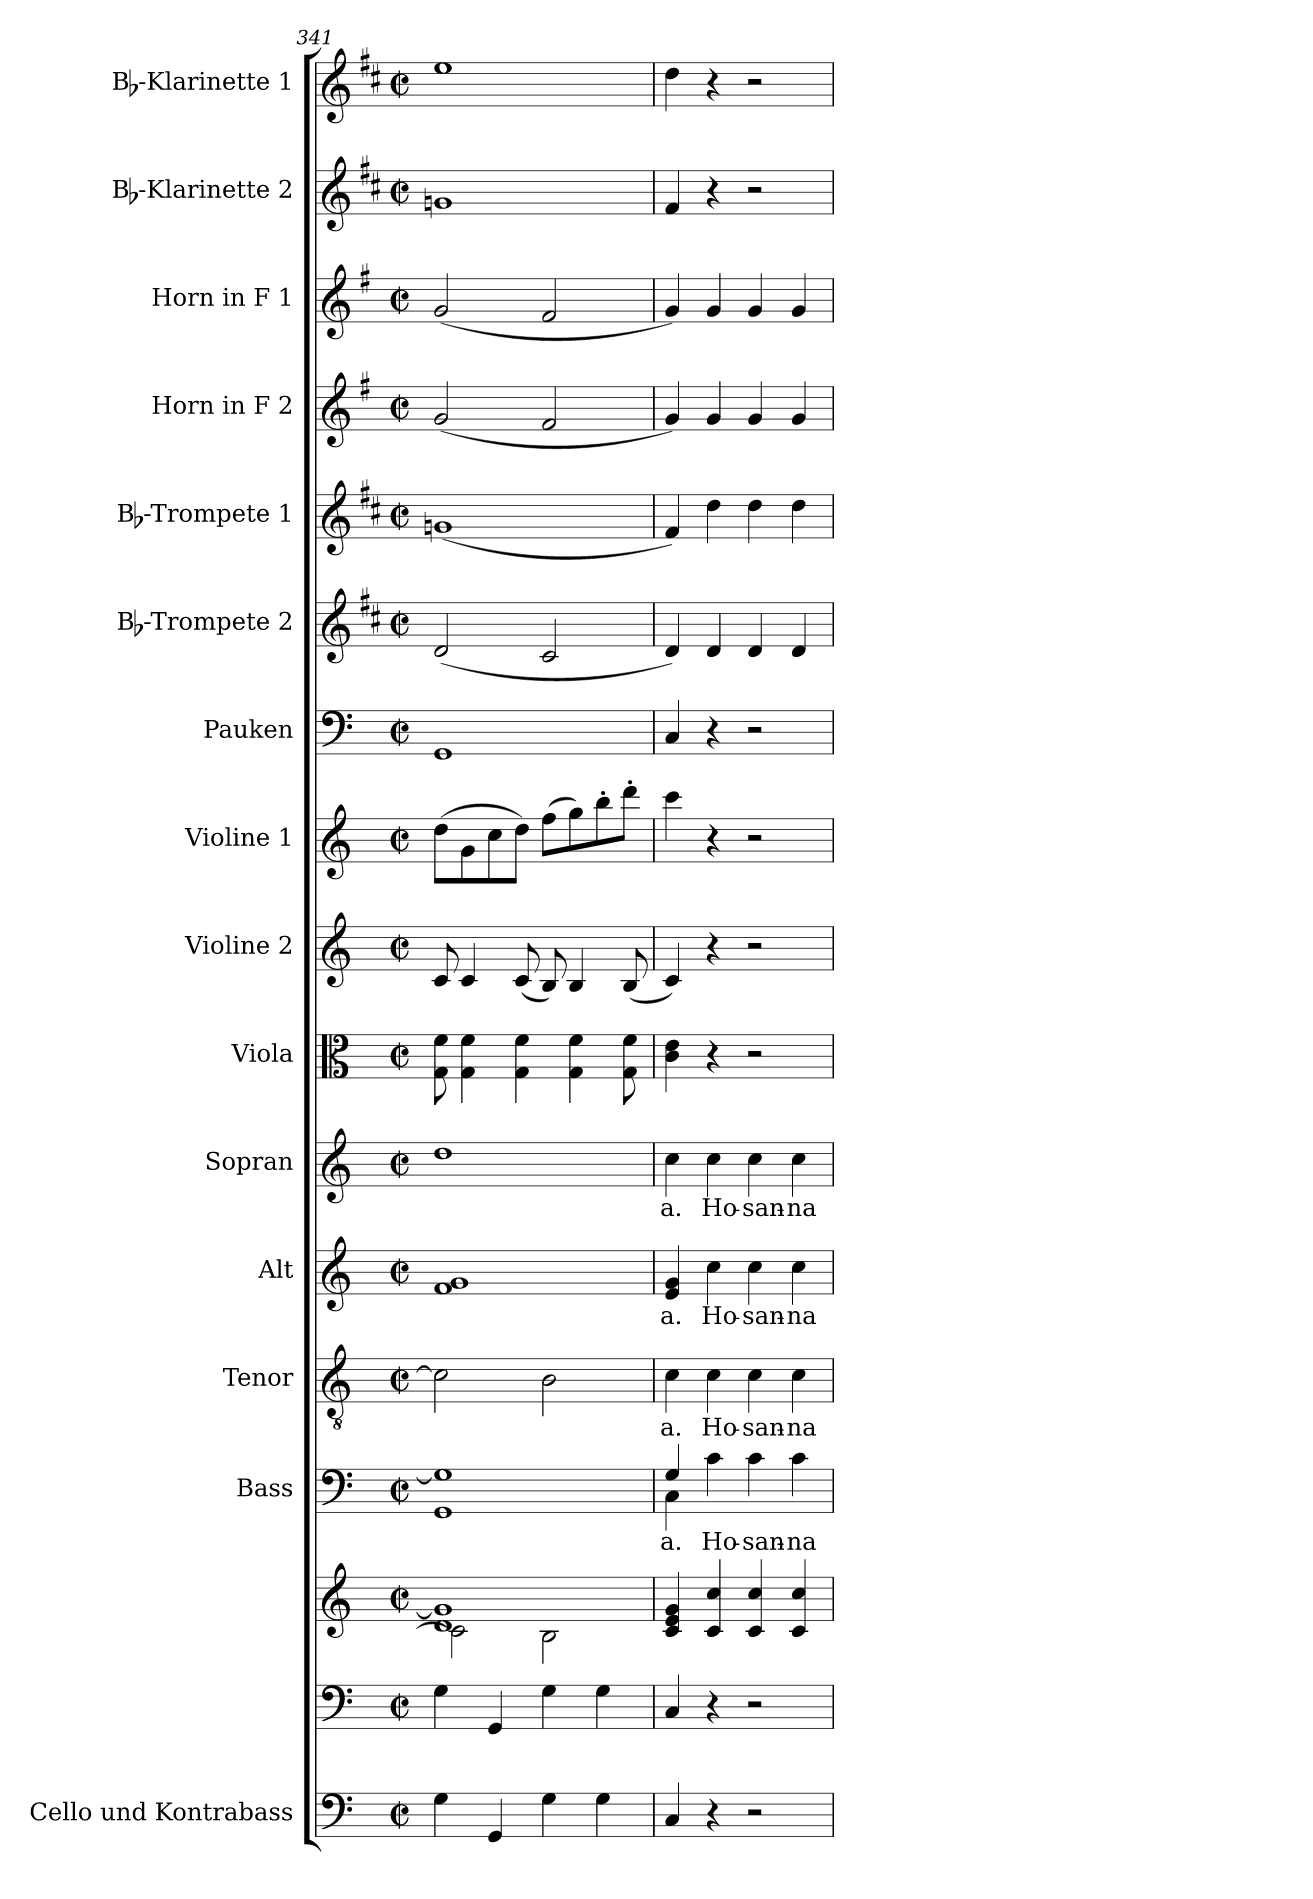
**kern	**kern	**kern	**kern	**text	**kern	**text	**kern	**text	**kern	**text	**kern	**kern	**kern	**kern	**kern	**kern	**kern	**kern	**kern	**kern
*part16	*part15	*part15	*part14	*part14	*part13	*part13	*part12	*part12	*part11	*part11	*part10	*part9	*part8	*part7	*part6	*part5	*part4	*part3	*part2	*part1
*staff17	*staff16	*staff15	*staff14	*staff14	*staff13	*staff13	*staff12	*staff12	*staff11	*staff11	*staff10	*staff9	*staff8	*staff7	*staff6	*staff5	*staff4	*staff3	*staff2	*staff1
*I"Cello und Kontrabass	*	*	*I"Bass	*	*I"Tenor	*	*I"Alt	*	*I"Sopran	*	*I"Viola	*I"Violine 2	*I"Violine 1	*I"Pauken	*I"Bb-Trompete 2	*I"Bb-Trompete 1	*I"Horn in F 2	*I"Horn in F 1	*I"Bb-Klarinette 2	*I"Bb-Klarinette 1
*I'Kb.	*	*	*I'B.	*	*I'T.	*	*I'A.	*	*I'S.	*	*I'Vla.	*I'Vl. 2	*I'Vl. 1	*I'Pk.	*I'Bb Trp. 2	*I'Bb Trp. 1	*	*	*I'Bb Kl. 2	*I'Bb Kl. 1
*clefF4	*clefF4	*clefG2	*clefF4	*	*clefGv2	*	*clefG2	*	*clefG2	*	*clefC3	*clefG2	*clefG2	*clefF4	*clefG2	*clefG2	*clefG2	*clefG2	*clefG2	*clefG2
*ITrd7c12	*	*	*	*	*	*	*	*	*	*	*	*	*	*	*ITrd1c2	*ITrd1c2	*ITrd4c7	*ITrd4c7	*ITrd1c2	*ITrd1c2
*k[]	*k[]	*k[]	*k[]	*	*k[]	*	*k[]	*	*k[]	*	*k[]	*k[]	*k[]	*k[]	*k[]	*k[]	*k[]	*k[]	*k[]	*k[]
*C:	*C:	*C:	*C:	*	*C:	*	*C:	*	*C:	*	*C:	*C:	*C:	*C:	*C:	*C:	*C:	*C:	*C:	*C:
*M2/2	*M2/2	*M2/2	*M2/2	*	*M2/2	*	*M2/2	*	*M2/2	*	*M2/2	*M2/2	*M2/2	*M2/2	*M2/2	*M2/2	*M2/2	*M2/2	*M2/2	*M2/2
*met(c|)	*met(c|)	*met(c|)	*met(c|)	*	*met(c|)	*	*met(c|)	*	*met(c|)	*	*met(c|)	*met(c|)	*met(c|)	*met(c|)	*met(c|)	*met(c|)	*met(c|)	*met(c|)	*met(c|)	*met(c|)
=341	=341	=341	=341	=341	=341	=341	=341	=341	=341	=341	=341	=341	=341	=341	=341	=341	=341	=341	=341	=341
*	*	*^	*^	*	*	*	*	*	*	*	*	*	*	*	*	*	*	*	*	*
4GG\	4G\	1d 1g]	2c\]	1G]	1GG	.	2c\]	.	1f 1g	.	1dd	.	8G\ 8f\	8c/	(>8dd\L	1GG	(<2c/	(<1fn	(<2c/	(<2c/	1fn	1dd
.	.	.	.	.	.	.	.	.	.	.	.	.	4G\ 4f\	4c/	8g\	.	.	.	.	.	.	.
4GGG/	4GG/	.	.	.	.	.	.	.	.	.	.	.	.	.	8cc\	.	.	.	.	.	.	.
.	.	.	.	.	.	.	.	.	.	.	.	.	4G\ 4f\	(<8c/	8dd\J)	.	.	.	.	.	.	.
4GG\	4G\	.	2B\	.	.	.	2B\	.	.	.	.	.	.	8B/)	(>8ff\L	.	2B/	.	2B/	2B/	.	.
.	.	.	.	.	.	.	.	.	.	.	.	.	4G\ 4f\	4B/	8gg\)	.	.	.	.	.	.	.
4GG\	4G\	.	.	.	.	.	.	.	.	.	.	.	.	.	8bb'>\	.	.	.	.	.	.	.
.	.	.	.	.	.	.	.	.	.	.	.	.	8G\ 8f\	(<8B/	8ddd'>\J	.	.	.	.	.	.	.
*	*	*v	*v	*	*	*	*	*	*	*	*	*	*	*	*	*	*	*	*	*	*	*
=342	=342	=342	=342	=342	=342	=342	=342	=342	=342	=342	=342	=342	=342	=342	=342	=342	=342	=342	=342	=342	=342
!	!	!	!	!	!LO:LY:b	!	!LO:LY:b	!	!LO:LY:b	!	!LO:LY:b	!	!	!	!	!	!	!	!	!	!
4CC/	4C/	4c/ 4e/ 4g/	4G/	4C\	-a.	4c\	-a.	4e/ 4g/	-a.	4cc\	-a.	4c\ 4e\	4c/)	4ccc\	4C/	4c/)	4e/)	4c/)	4c/)	4e/	4cc\
!	!	!	!	!	!LO:LY:b	!	!LO:LY:b	!	!LO:LY:b	!	!LO:LY:b	!	!	!	!	!	!	!	!	!	!
4r	4r	4c/ 4cc/	4c\	4ryy	Ho-	4c\	Ho-	4cc\	Ho-	4cc\	Ho-	4r	4r	4r	4r	4c/	4cc\	4c/	4c/	4r	4r
!	!	!	!	!	!LO:LY:b	!	!LO:LY:b	!	!LO:LY:b	!	!LO:LY:b	!	!	!	!	!	!	!	!	!	!
2r	2r	4c/ 4cc/	4c\	2ryy	-san-	4c\	-san-	4cc\	-san-	4cc\	-san-	2r	2r	2r	2r	4c/	4cc\	4c/	4c/	2r	2r
!	!	!	!	!	!LO:LY:b	!	!LO:LY:b	!	!LO:LY:b	!	!LO:LY:b	!	!	!	!	!	!	!	!	!	!
.	.	4c/ 4cc/	4c\	.	-na	4c\	-na	4cc\	-na	4cc\	-na	.	.	.	.	4c/	4cc\	4c/	4c/	.	.
*	*	*	*v	*v	*	*	*	*	*	*	*	*	*	*	*	*	*	*	*	*	*
=	=	=	=	=	=	=	=	=	=	=	=	=	=	=	=	=	=	=	=	=
*-	*-	*-	*-	*-	*-	*-	*-	*-	*-	*-	*-	*-	*-	*-	*-	*-	*-	*-	*-	*-
